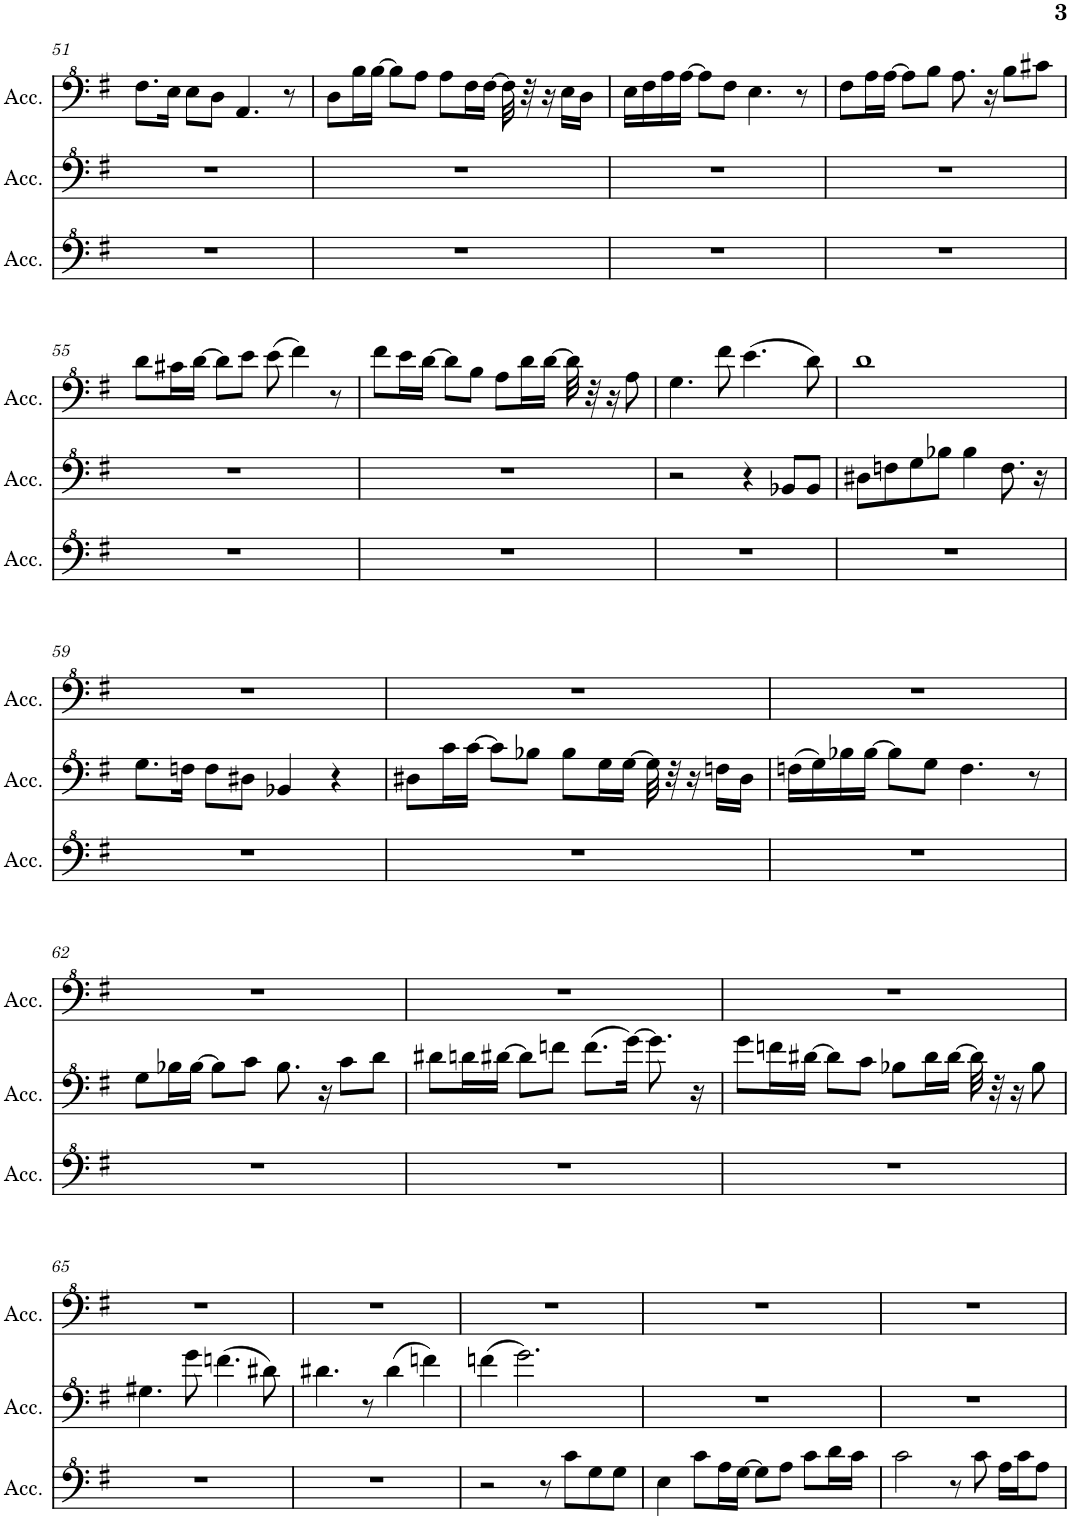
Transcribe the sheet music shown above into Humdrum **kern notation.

**kern	**kern	**kern
*part3	*part2	*part1
*staff3	*staff2	*staff1
*I"手风琴	*I"手风琴	*I"手风琴
!!LO:PB:g=z
*clefF^4	*clefF^4	*clefF^4
*k[f#]	*k[f#]	*k[f#]
*M4/4	*M4/4	*M4/4
=51	=51	=51
1r	1r	8.f#\L
.	.	16e\Jk
.	.	8e\L
.	.	8d\J
.	.	4.A/
.	.	8r
=52	=52	=52
1r	1r	8d\L
.	.	16b\L
.	.	[16b\JJ
.	.	8b\L]
.	.	8a\J
.	.	8a\L
.	.	16f#\L
.	.	[16f#\JJ
.	.	32f#\]
.	.	32r
.	.	16r
.	.	16e\LL
.	.	16d\JJ
=53	=53	=53
1r	1r	16e\LL
.	.	16f#\
.	.	16a\
.	.	[16a\JJ
.	.	8a\L]
.	.	8f#\J
.	.	4.e\
.	.	8r
=54	=54	=54
1r	1r	8f#\L
.	.	16a\L
.	.	[16a\JJ
.	.	8a\L]
.	.	8b\J
.	.	8.a\
.	.	16r
.	.	8b\L
.	.	8cc#X\J
!!LO:LB:g=z
=55	=55	=55
1r	1r	8dd\L
.	.	16cc#X\L
.	.	[16dd\JJ
.	.	8dd\L]
.	.	8ee\J
.	.	(8ee\
.	.	4ff#\)
.	.	8r
=56	=56	=56
1r	1r	8ff#\L
.	.	16ee\L
.	.	[16dd\JJ
.	.	8dd\L]
.	.	8b\J
.	.	8a\L
.	.	16dd\L
.	.	[16dd\JJ
.	.	32dd\]
.	.	32r
.	.	16r
.	.	8a\
=57	=57	=57
1r	2r	4.g\
.	.	8ff#\
.	4r	(4.ee\
.	8B-X/L	.
.	8B-/J	8dd\)
=58	=58	=58
1r	8d#X\L	1dd
.	8fn\	.
.	8g\	.
.	8b-X\J	.
.	4b-\	.
.	8.f\	.
.	16r	.
!!LO:LB:g=z
=59	=59	=59
1r	8.g\L	1r
.	16fn\Jk	.
.	8f\L	.
.	8d#X\J	.
.	4B-X/	.
.	4r	.
=60	=60	=60
1r	8d#X\L	1r
.	16cc\L	.
.	[16cc\JJ	.
.	8cc\L]	.
.	8b-X\J	.
.	8b-\L	.
.	16g\L	.
.	[16g\JJ	.
.	32g\]	.
.	32r	.
.	16r	.
.	16fn\LL	.
.	16d#\JJ	.
=61	=61	=61
1r	(16fn\LL	1r
.	16g\)	.
.	16b-X\	.
.	[16b-\JJ	.
.	8b-\L]	.
.	8g\J	.
.	4.f\	.
.	8r	.
!!LO:LB:g=z
=62	=62	=62
1r	8g\L	1r
.	16b-X\L	.
.	[16b-\JJ	.
.	8b-\L]	.
.	8cc\J	.
.	8.b-\	.
.	16r	.
.	8cc\L	.
.	8dd\J	.
=63	=63	=63
1r	8dd#X\L	1r
.	16ddn\L	.
.	[16dd#X\JJ	.
.	8dd#\L]	.
.	8ffn\J	.
.	(8.ff\L	.
.	[16gg\Jk)	.
.	8.gg\]	.
.	16r	.
=64	=64	=64
1r	8gg\L	1r
.	16ffn\L	.
.	[16dd#X\JJ	.
.	8dd#\L]	.
.	8cc\J	.
.	8b-X\L	.
.	16dd#\L	.
.	[16dd#\JJ	.
.	32dd#\]	.
.	32r	.
.	16r	.
.	8b-\	.
!!LO:LB:g=z
=65	=65	=65
1r	4.g#X\	1r
.	8gg\	.
.	(4.ffn\	.
.	8dd#X\)	.
=66	=66	=66
1r	4.dd#X\	1r
.	8r	.
.	(4dd#\	.
.	4ffn\)	.
=67	=67	=67
2r	(4ffn\	1r
.	2.gg\)	.
8r	.	.
8cc\L	.	.
8g\	.	.
8g\J	.	.
=68	=68	=68
4e\	1r	1r
8cc\L	.	.
16a\L	.	.
[16g\JJ	.	.
8g\L]	.	.
8a\J	.	.
8cc\L	.	.
16dd\L	.	.
16cc\JJ	.	.
=69	=69	=69
2cc\	1r	1r
8r	.	.
8cc\	.	.
16a\LL	.	.
16cc\J	.	.
8a\J	.	.
=	=	=
*-	*-	*-
